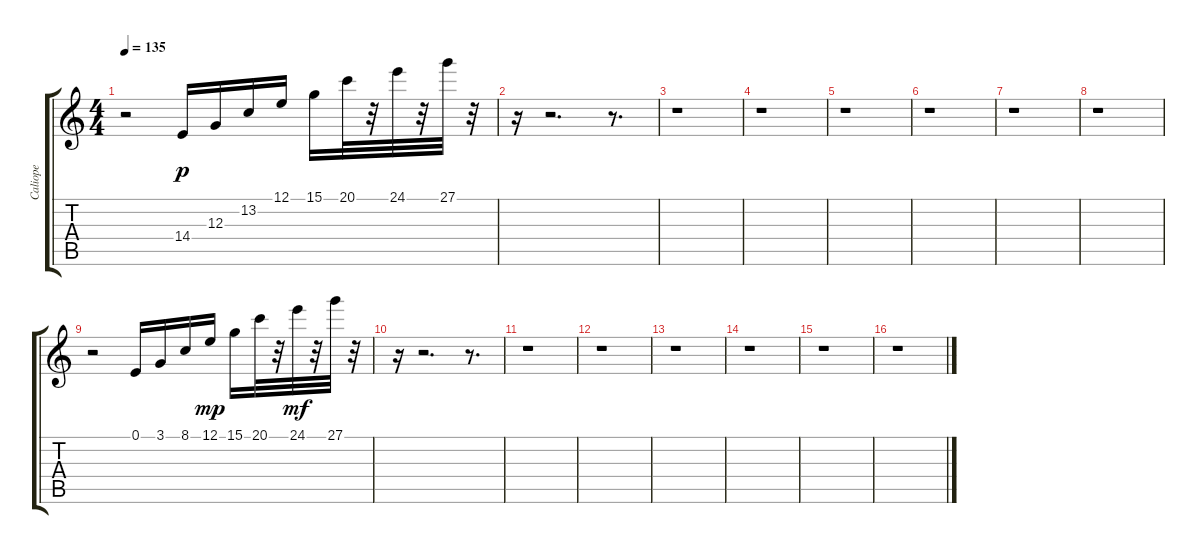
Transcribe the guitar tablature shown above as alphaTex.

\track ("Caliope" "Caliope") {instrument lead3calliope}
\staff {score tabs}
\tuning (E4 B3 G3 D3 A2 E2) {hide}
\ts (4 4)
\tempo 135
\clef g2
\ks c
r.2{dy p} 14.4.16 12.3.16 13.2.16 12.1.16 15.1.16 20.1.32 r.32 24.1.32 r.32 27.1.32 r.32 |
r.16 r.2{d} r.8{d} |
r.1 |
r.1 |
r.1 |
r.1 |
r.1 |
r.1 |
r.2 0.1.16 3.1.16 8.1.16 12.1.16{dy mp} 15.1.16 20.1.32 r.32 24.1.32{dy mf} r.32 27.1.32 r.32 |
r.16 r.2{d} r.8{d} |
r.1 |
r.1 |
r.1 |
r.1 |
r.1 |
r.1
